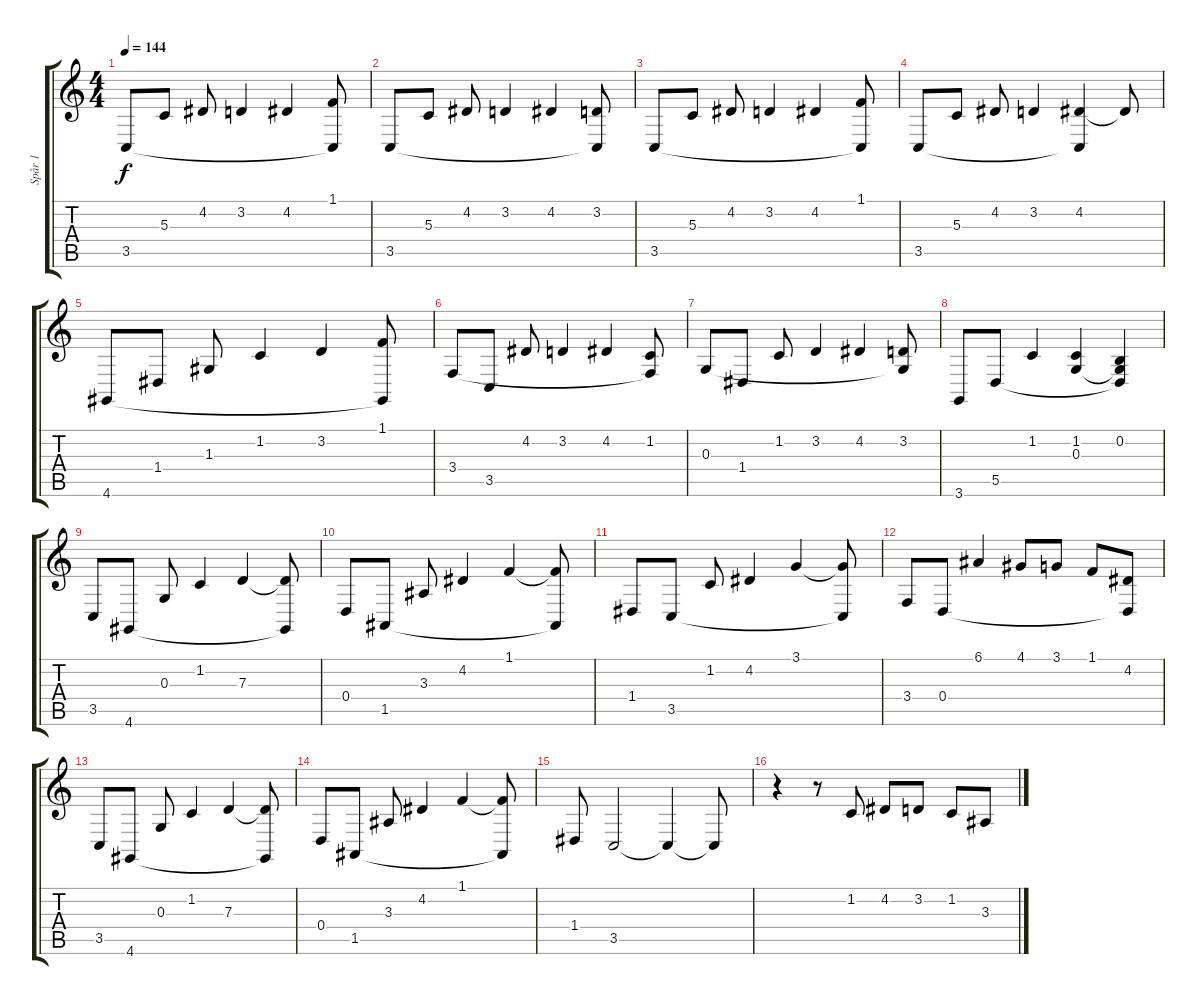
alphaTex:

\track ("Spår 1" "Spår 1") {instrument acousticgrandpiano}
\staff {score tabs}
\tuning (E4 B3 G3 D3 A2 E2) {hide}
\ts (4 4)
\tempo 144
\clef g2
\ks c
3.5.8{dy f} 5.3.8 4.2.8 3.2.4 4.2.4 (1.1 3.5{t}).8 |
3.5.8 5.3.8 4.2.8 3.2.4 4.2.4 (3.2 3.5{t}).8 |
3.5.8 5.3.8 4.2.8 3.2.4 4.2.4 (1.1 3.5{t}).8 |
3.5.8 5.3.8 4.2.8 3.2.4 (4.2 3.5{t}).4 4.2{t}.8 |
4.6.8 1.4.8 1.3.8 1.2.4 3.2.4 (1.1 4.6{t}).8 |
3.4.8 3.5.8 4.2.8 3.2.4 4.2.4 (1.2 3.4{t}).8 |
0.3.8 1.4.8 1.2.8 3.2.4 4.2.4 (3.2 0.3{t}).8 |
3.6.8 5.5.8 1.2.4 (1.2 0.3).4 (0.2 0.3{t} 5.5{t}).4 |
3.5.8 4.6.8 0.3.8 1.2.4 7.3.4 (7.3{t} 4.6{t}).8 |
0.4.8 1.5.8 3.3.8 4.2.4 1.1.4 (1.1{t} 1.5{t}).8 |
1.4.8 3.5.8 1.2.8 4.2.4 3.1.4 (3.1{t} 3.5{t}).8 |
3.4.8 0.4.8 6.1.4 4.1.8 3.1.8 1.1.8 (4.2 0.4{t}).8 |
3.5.8 4.6.8 0.3.8 1.2.4 7.3.4 (7.3{t} 4.6{t}).8 |
0.4.8 1.5.8 3.3.8 4.2.4 1.1.4 (1.1{t} 1.5{t}).8 |
1.4.8 3.5.2 3.5{t}.4 3.5{t}.8 |
r.4 r.8 1.2.8 4.2.8 3.2.8 1.2.8 3.3.8
